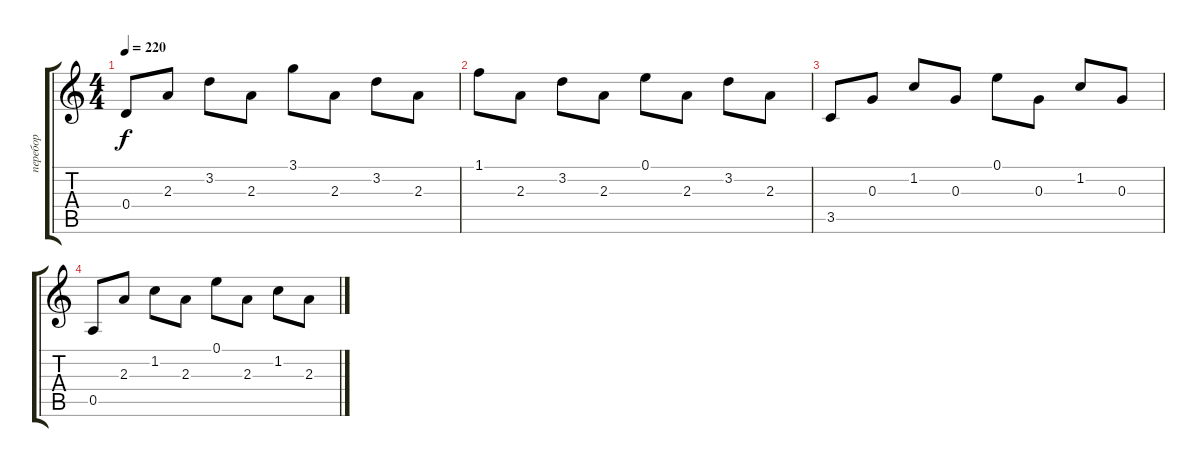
\track ("перебор" "перебор") {instrument acousticguitarsteel}
\staff {score tabs}
\tuning (E4 B3 G3 D3 A2 E2) {hide}
\ts (4 4)
\tempo 220
\clef g2
\ks c
0.4.8{dy f} 2.3.8 3.2.8 2.3.8 3.1.8 2.3.8 3.2.8 2.3.8 |
1.1.8 2.3.8 3.2.8 2.3.8 0.1.8 2.3.8 3.2.8 2.3.8 |
3.5.8 0.3.8 1.2.8 0.3.8 0.1.8 0.3.8 1.2.8 0.3.8 |
0.5.8 2.3.8 1.2.8 2.3.8 0.1.8 2.3.8 1.2.8 2.3.8
